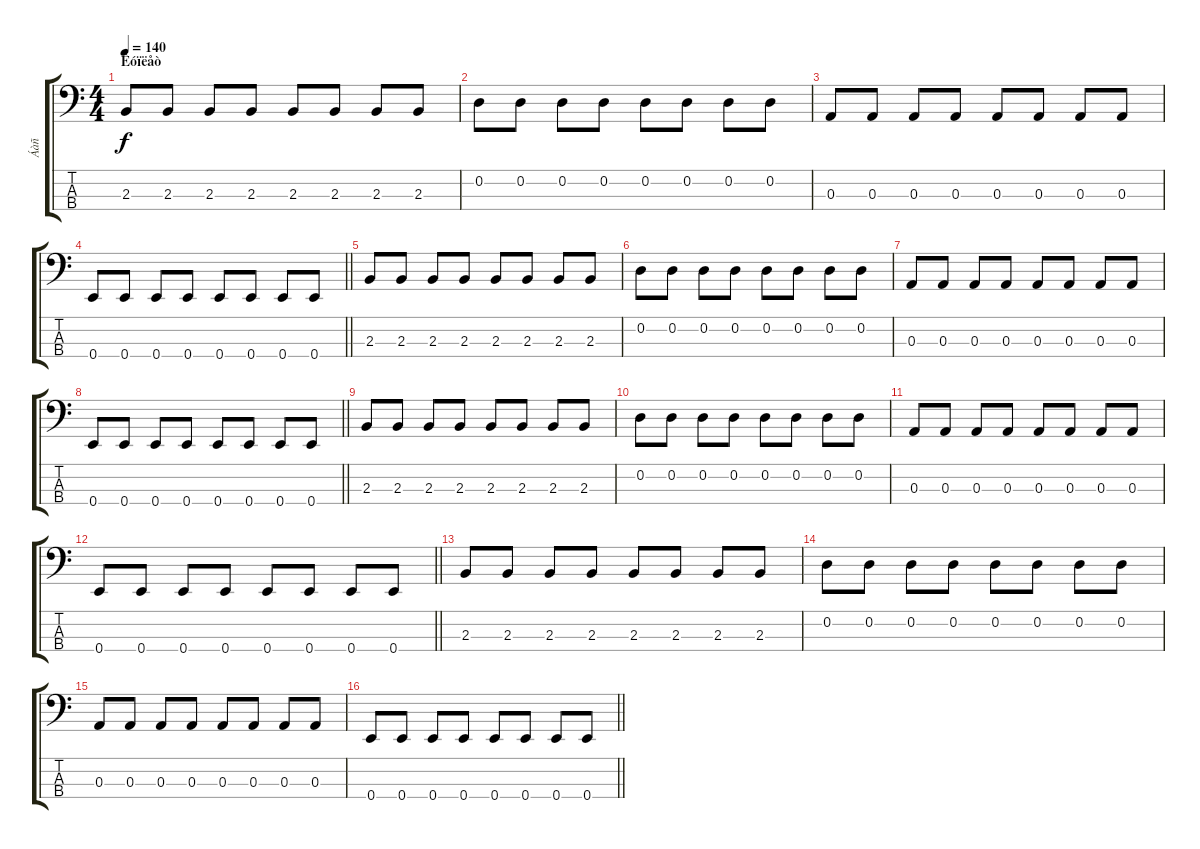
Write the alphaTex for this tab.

\track ("Áàñ" "Áàñ") {instrument electricbassfinger}
\staff {score tabs}
\tuning (G2 D2 A1 E1) {hide}
\ts (4 4)
\section ("" "Êóïëåò")
\tempo 140
\clef f4
\ks c
2.3.8{dy f} 2.3.8 2.3.8 2.3.8 2.3.8 2.3.8 2.3.8 2.3.8 |
0.2.8 0.2.8 0.2.8 0.2.8 0.2.8 0.2.8 0.2.8 0.2.8 |
0.3.8 0.3.8 0.3.8 0.3.8 0.3.8 0.3.8 0.3.8 0.3.8 |
\barLineRight lightlight
0.4.8 0.4.8 0.4.8 0.4.8 0.4.8 0.4.8 0.4.8 0.4.8 |
2.3.8 2.3.8 2.3.8 2.3.8 2.3.8 2.3.8 2.3.8 2.3.8 |
0.2.8 0.2.8 0.2.8 0.2.8 0.2.8 0.2.8 0.2.8 0.2.8 |
0.3.8 0.3.8 0.3.8 0.3.8 0.3.8 0.3.8 0.3.8 0.3.8 |
\barLineRight lightlight
0.4.8 0.4.8 0.4.8 0.4.8 0.4.8 0.4.8 0.4.8 0.4.8 |
2.3.8 2.3.8 2.3.8 2.3.8 2.3.8 2.3.8 2.3.8 2.3.8 |
0.2.8 0.2.8 0.2.8 0.2.8 0.2.8 0.2.8 0.2.8 0.2.8 |
0.3.8 0.3.8 0.3.8 0.3.8 0.3.8 0.3.8 0.3.8 0.3.8 |
\barLineRight lightlight
0.4.8 0.4.8 0.4.8 0.4.8 0.4.8 0.4.8 0.4.8 0.4.8 |
2.3.8 2.3.8 2.3.8 2.3.8 2.3.8 2.3.8 2.3.8 2.3.8 |
0.2.8 0.2.8 0.2.8 0.2.8 0.2.8 0.2.8 0.2.8 0.2.8 |
0.3.8 0.3.8 0.3.8 0.3.8 0.3.8 0.3.8 0.3.8 0.3.8 |
\barLineRight lightlight
0.4.8 0.4.8 0.4.8 0.4.8 0.4.8 0.4.8 0.4.8 0.4.8
